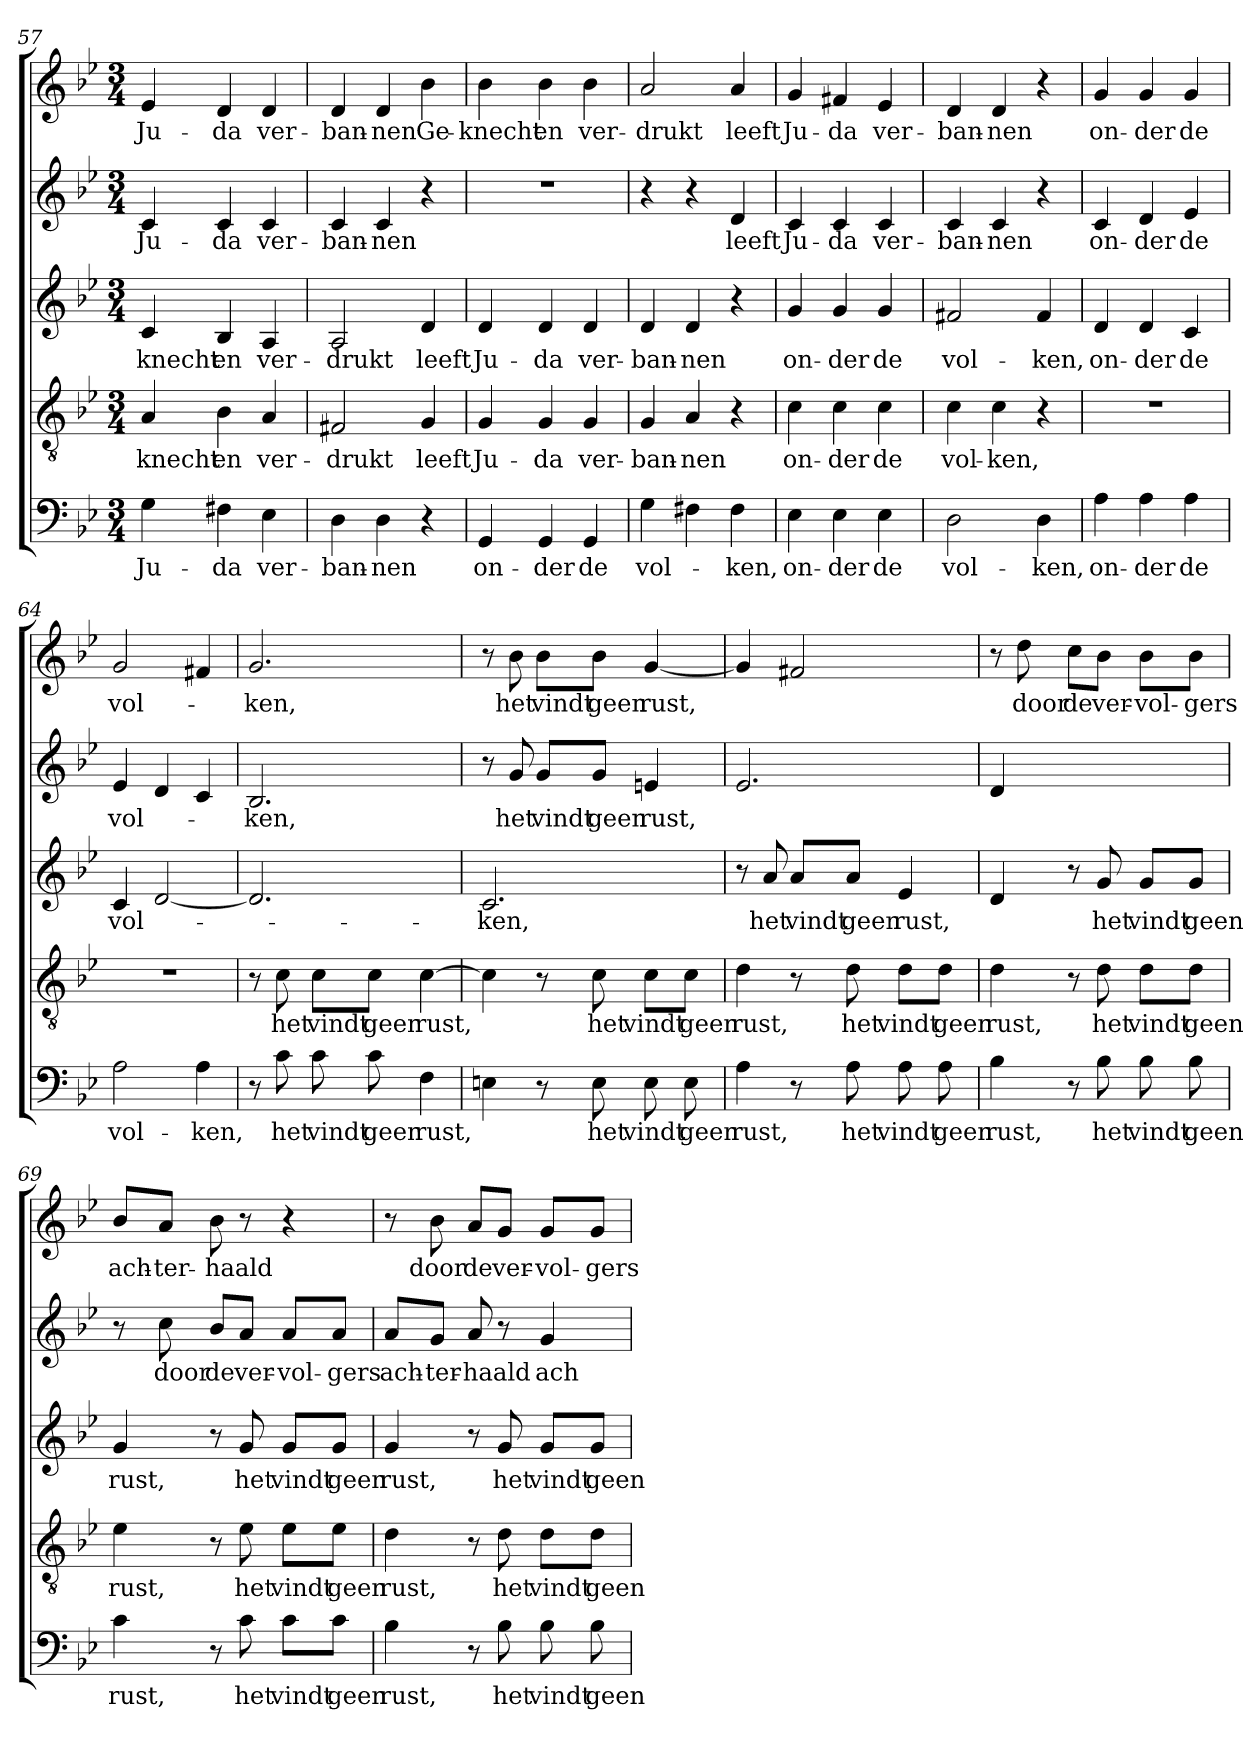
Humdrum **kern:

**kern	**text	**kern	**text	**kern	**text	**kern	**text	**kern	**text
*part5	*part5	*part4	*part4	*part3	*part3	*part2	*part2	*part1	*part1
*staff5	*staff5	*staff4	*staff4	*staff3	*staff3	*staff2	*staff2	*staff1	*staff1
*clefF4	*	*clefGv2	*	*clefG2	*	*clefG2	*	*clefG2	*
*k[b-e-]	*	*k[b-e-]	*	*k[b-e-]	*	*k[b-e-]	*	*k[b-e-]	*
*B-:	*	*B-:	*	*B-:	*	*B-:	*	*B-:	*
*M3/4	*	*M3/4	*	*M3/4	*	*M3/4	*	*M3/4	*
=57	=57	=57	=57	=57	=57	=57	=57	=57	=57
4G\	Ju-	4A/	-knecht	4c/	-knecht	4c/	Ju-	4e-/	Ju-
4F#X\	-da	4B-\	en	4B-/	en	4c/	-da	4d/	-da
4E-\	ver-	4A/	ver-	4A/	ver-	4c/	ver-	4d/	ver-
!!LO:LB:g=z
=58	=58	=58	=58	=58	=58	=58	=58	=58	=58
4D\	-ban-	2F#X/	-drukt	2A/	-drukt	4c/	-ban-	4d/	-ban-
4D\	-nen	.	.	.	.	4c/	-nen	4d/	-nen
4r	.	4G/	leeft	4d/	leeft	4r	.	4b-\	Ge-
=59	=59	=59	=59	=59	=59	=59	=59	=59	=59
4GG/	on-	4G/	Ju-	4d/	Ju-	2.r	.	4b-\	-knecht
4GG/	-der	4G/	-da	4d/	-da	.	.	4b-\	en
4GG/	de	4G/	ver-	4d/	ver-	.	.	4b-\	ver-
=60	=60	=60	=60	=60	=60	=60	=60	=60	=60
4G\	vol-	4G/	-ban-	4d/	-ban-	4r	.	2a/	-drukt
4F#X\	.	4A/	-nen	4d/	-nen	4r	.	.	.
4F#\	-ken,	4r	.	4r	.	4d/	leeft	4a/	leeft
=61	=61	=61	=61	=61	=61	=61	=61	=61	=61
4E-\	on-	4c\	on-	4g/	on-	4c/	Ju-	4g/	Ju-
4E-\	-der	4c\	-der	4g/	-der	4c/	-da	4f#X/	-da
4E-\	de	4c\	de	4g/	de	4c/	ver-	4e-/	ver-
=62	=62	=62	=62	=62	=62	=62	=62	=62	=62
2D\	vol-	4c\	vol-	2f#X/	vol-	4c/	-ban-	4d/	-ban-
.	.	4c\	-ken,	.	.	4c/	-nen	4d/	-nen
4D\	-ken,	4r	.	4f#/	-ken,	4r	.	4r	.
=63	=63	=63	=63	=63	=63	=63	=63	=63	=63
4A\	on-	2.r	.	4d/	on-	4c/	on-	4g/	on-
4A\	-der	.	.	4d/	-der	4d/	-der	4g/	-der
4A\	de	.	.	4c/	de	4e-/	de	4g/	de
!!LO:PB:g=z
=64	=64	=64	=64	=64	=64	=64	=64	=64	=64
2A\	vol-	2.r	.	4c/	vol-	4e-/	vol-	2g/	vol-
.	.	.	.	[2d/	.	4d/	.	.	.
4A\	-ken,	.	.	.	.	4c/	.	4f#X/	.
=65	=65	=65	=65	=65	=65	=65	=65	=65	=65
8r	.	8r	.	2.d/]	.	2.B-/	-ken,	2.g/	-ken,
8c\	het	8c\	het	.	.	.	.	.	.
8c\	vindt	8c\L	vindt	.	.	.	.	.	.
8c\	geen	8c\J	geen	.	.	.	.	.	.
4F\	rust,	[4c\	rust,	.	.	.	.	.	.
=66	=66	=66	=66	=66	=66	=66	=66	=66	=66
4En\	.	4c\]	.	2.c/	-ken,	8r	.	8r	.
.	.	.	.	.	.	8g/	het	8b-\	het
8r	.	8r	.	.	.	8g/L	vindt	8b-\L	vindt
8E\	het	8c\	het	.	.	8g/J	geen	8b-\J	geen
8E\	vindt	8c\L	vindt	.	.	4en/	rust,	[4g/	rust,
8E\	geen	8c\J	geen	.	.	.	.	.	.
!!LO:LB:g=z
=67	=67	=67	=67	=67	=67	=67	=67	=67	=67
4A\	rust,	4d\	rust,	8r	.	2.e-/	.	4g/]	.
.	.	.	.	8a/	het	.	.	.	.
8r	.	8r	.	8a/L	vindt	.	.	2f#X/	.
8A\	het	8d\	het	8a/J	geen	.	.	.	.
8A\	vindt	8d\L	vindt	4e-/	rust,	.	.	.	.
8A\	geen	8d\J	geen	.	.	.	.	.	.
=68	=68	=68	=68	=68	=68	=68	=68	=68	=68
4B-\	rust,	4d\	rust,	4d/	.	4d/	.	8r	.
.	.	.	.	.	.	.	.	8dd\	door
8r	.	8r	.	8r	.	2ryy	.	8cc\L	de
8B-\	het	8d\	het	8g/	het	.	.	8b-\J	ver-
8B-\	vindt	8d\L	vindt	8g/L	vindt	.	.	8b-\L	-vol-
8B-\	geen	8d\J	geen	8g/J	geen	.	.	8b-\J	-gers
=69	=69	=69	=69	=69	=69	=69	=69	=69	=69
4c\	rust,	4e-\	rust,	4g/	rust,	8r	.	8b-/L	ach-
.	.	.	.	.	.	8cc\	door	8a/J	-ter-
8r	.	8r	.	8r	.	8b-/L	de	8b-\	-haald
8c\	het	8e-\	het	8g/	het	8a/J	ver-	8r	.
8c\L	vindt	8e-\L	vindt	8g/L	vindt	8a/L	-vol-	4r	.
8c\J	geen	8e-\J	geen	8g/J	geen	8a/J	-gers	.	.
!!LO:LB:g=z
=70	=70	=70	=70	=70	=70	=70	=70	=70	=70
4B-\	rust,	4d\	rust,	4g/	rust,	8a/L	ach-	8r	.
.	.	.	.	.	.	8g/J	-ter-	8b-\	door
8r	.	8r	.	8r	.	8a/	-haald	8a/L	de
8B-\	het	8d\	het	8g/	het	8r	.	8g/J	ver-
8B-\	vindt	8d\L	vindt	8g/L	vindt	4g/	ach-	8g/L	-vol-
8B-\	geen	8d\J	geen	8g/J	geen	.	.	8g/J	-gers
=	=	=	=	=	=	=	=	=	=
*-	*-	*-	*-	*-	*-	*-	*-	*-	*-
